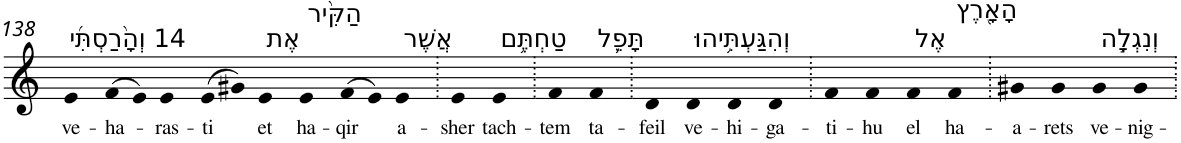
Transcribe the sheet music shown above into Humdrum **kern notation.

**kern	**text
*part1	*part1
*staff1	*staff1
*I"Piano	*
*I'Pno	*
!!LO:PB:g=z
*clefG2	*
*k[]	*
=138	=138
!LO:TX:a:t=14 וְהָ֨רַסְתִּ֜י	!
!	!LO:LY:b
4e	ve-
!	!LO:LY:b
(>8f	-ha-
8e)	.
!	!LO:LY:b
4e	-ras-
!	!LO:LY:b
(>8e	-ti
8g#X)	.
!LO:TX:a:t=אֶת	!
!	!LO:LY:b
4e	et
!LO:TX:a:t=הַקִּ֨יר	!
!	!LO:LY:b
4e	ha-
!	!LO:LY:b
(>8f	-qir
8e)	.
!LO:TX:a:t=אֲשֶׁר	!
!	!LO:LY:b
4e	a-
=139.	=139.
!	!LO:LY:b
4e	-sher
!LO:TX:a:t=טַחְתֶּ֥ם	!
!	!LO:LY:b
4e	tach-
=140.	=140.
!	!LO:LY:b
4f	-tem
!LO:TX:a:t=תָּפֵ֛ל	!
!	!LO:LY:b
4f	ta-
=141.	=141.
!	!LO:LY:b
4d	-feil
!LO:TX:a:t=וְהִגַּעְתִּ֥יהוּ	!
!	!LO:LY:b
4d	ve-
!	!LO:LY:b
4d	-hi-
!	!LO:LY:b
4d	-ga-
=142.	=142.
!	!LO:LY:b
4f	-ti-
!	!LO:LY:b
4f	-hu
!LO:TX:a:t=אֶל	!
!	!LO:LY:b
4f	el
!LO:TX:a:t=הָאָ֖רֶץ	!
!	!LO:LY:b
4f	ha-
=143.	=143.
!	!LO:LY:b
4g#X	-a-
!	!LO:LY:b
4g#	-rets
!LO:TX:a:t=וְנִגְלָ֣ה	!
!	!LO:LY:b
4g#	ve-
!	!LO:LY:b
4g#	-nig-
=.	=.
*-	*-
